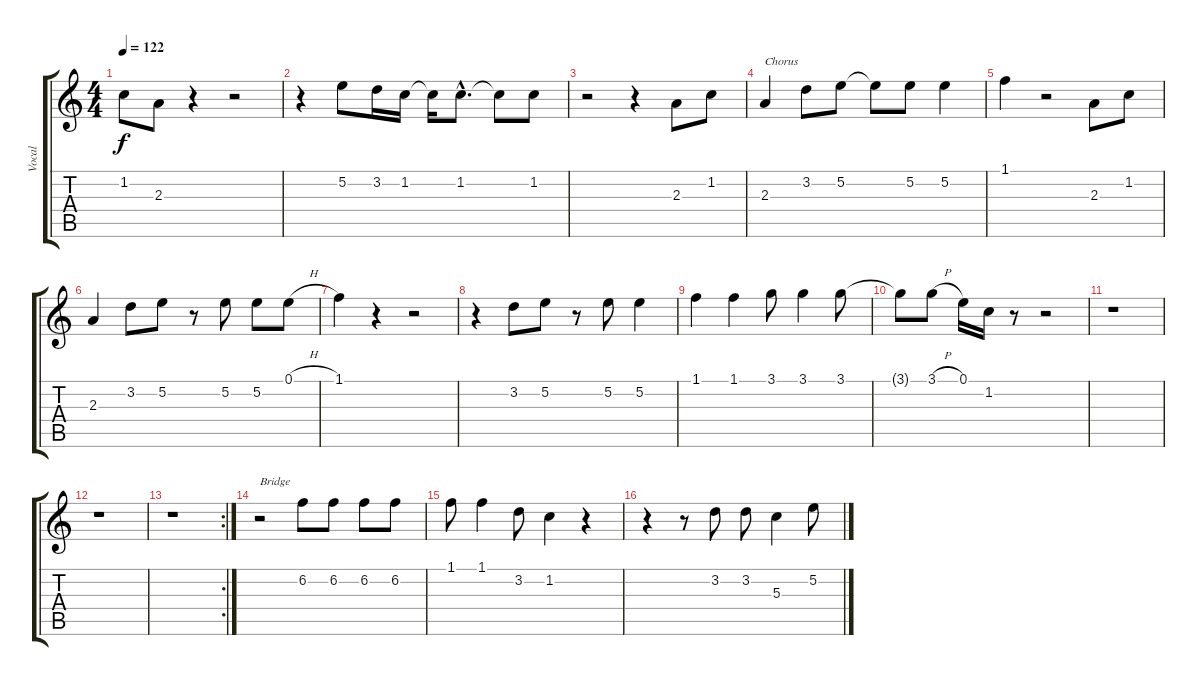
\track ("Vocal" "Vocal") {instrument electricguitarjazz}
\staff {score tabs}
\tuning (E4 B3 G3 D3 A2 E2) {hide}
\ts (4 4)
\tempo 122
\clef g2
\ks c
1.2{t}.8{dy f} 2.3.8 r.4 r.2 |
r.4 5.2.8 3.2.16 1.2.16 1.2{t}.16 1.2{hac}.8{d} 1.2{t}.8 1.2.8 |
r.2 r.4 2.3.8 1.2.8 |
2.3.4{txt "Chorus"} 3.2.8 5.2.8 5.2{t}.8 5.2.8 5.2.4 |
1.1.4 r.2 2.3.8 1.2.8 |
2.3.4 3.2.8 5.2.8 r.8 5.2.8 5.2.8 0.1{h}.8 |
1.1.4 r.4 r.2 |
r.4 3.2.8 5.2.8 r.8 5.2.8 5.2.4 |
1.1.4 1.1.4 3.1.8 3.1.4 3.1.8 |
3.1{t}.8 3.1{h}.8 0.1.16 1.2.16 r.8 r.2 |
r.1 |
r.1 |
\rc 2
r.1 |
r.2{txt "Bridge"} 6.2.8 6.2.8 6.2.8 6.2.8 |
1.1.8 1.1.4 3.2.8 1.2.4 r.4 |
r.4 r.8 3.2.8 3.2.8 5.3.4 5.2.8
